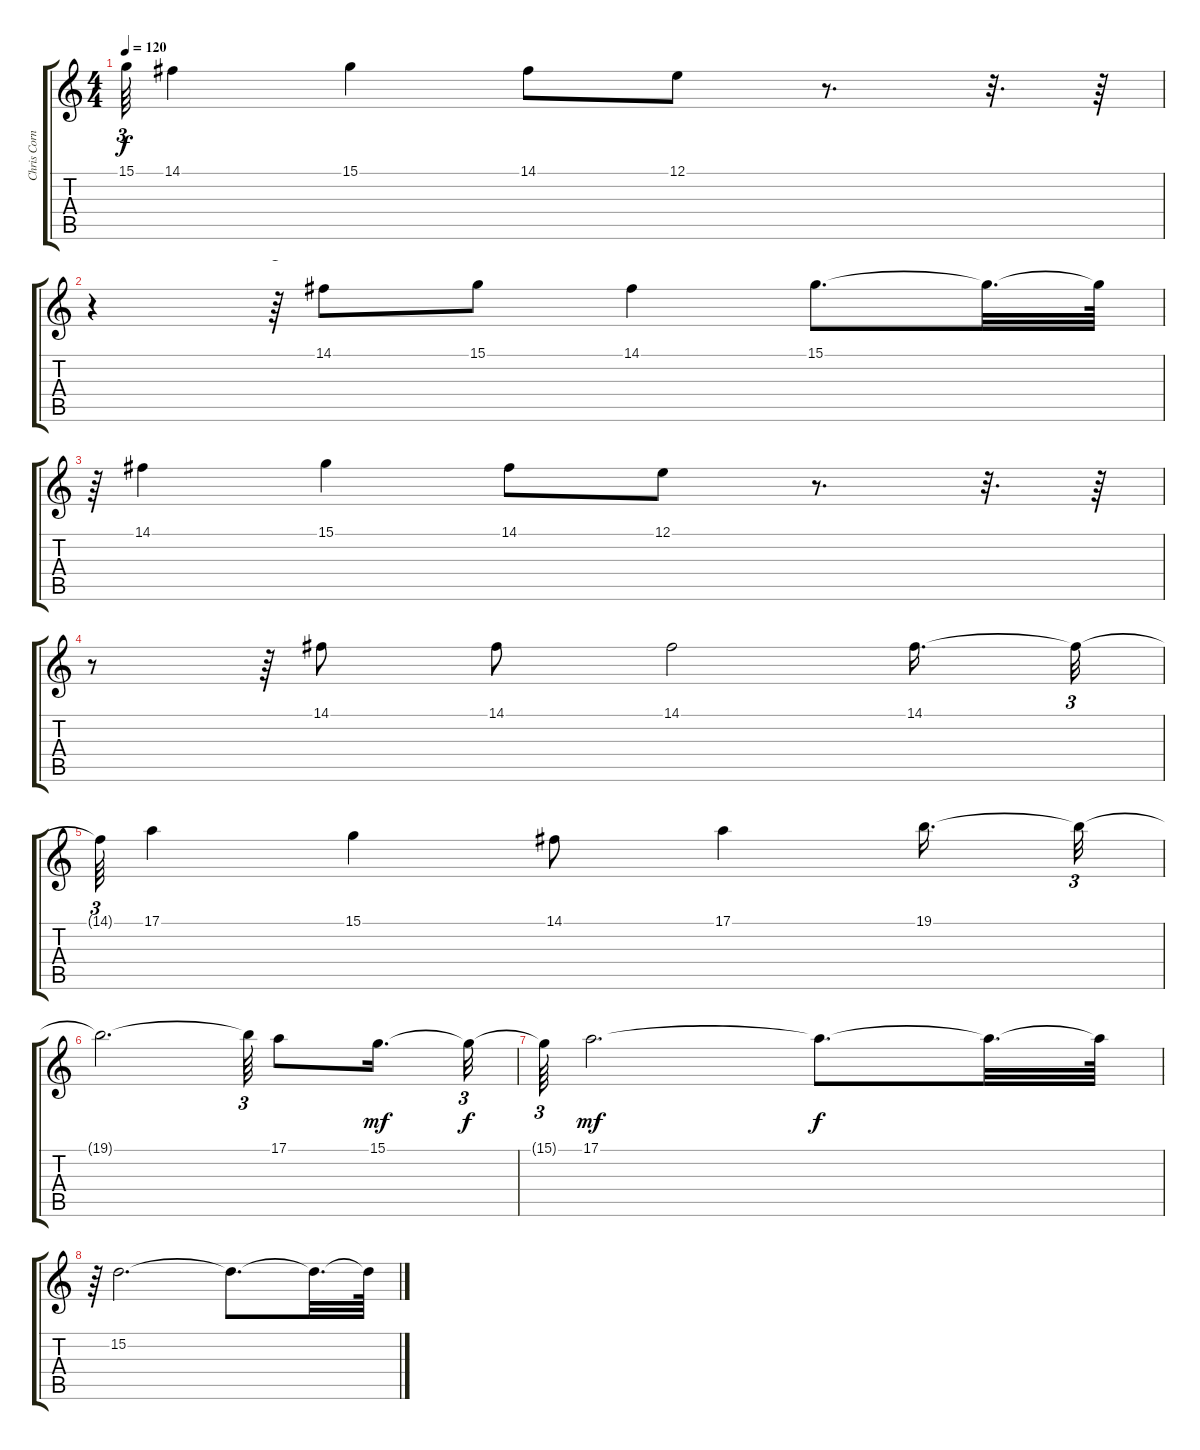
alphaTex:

\track ("Chris Cornell" "Chris Corn") {instrument cello}
\staff {score tabs}
\tuning (E4 B3 G3 D3 A2 E2) {hide}
\ts (4 4)
\tempo 120
\clef g2
\ks c
15.1{t}.64{tu (3 2) dy f} 14.1.4 15.1.4 14.1.8 12.1.8 r.8{d} r.32{d} r.64 |
r.4 r.64{tu (3 2)} 14.1.8 15.1.8 14.1.4 15.1.8{d} 15.1{t}.32{d} 15.1{t}.64 |
r.64{tu (3 2)} 14.1.4 15.1.4 14.1.8 12.1.8 r.8{d} r.32{d} r.64 |
r.8 r.64{tu (3 2)} 14.1.8 14.1.8 14.1.2 14.1.16{d} 14.1{t}.32{tu (3 2)} |
14.1{t}.64{tu (3 2)} 17.1.4 15.1.4 14.1.8 17.1.4 19.1.16{d} 19.1{t}.32{tu (3 2)} |
19.1{t}.2{d} 19.1{t}.64{tu (3 2)} 17.1.8 15.1.16{d dy mf} 15.1{t}.32{tu (3 2) dy f} |
15.1{t}.64{tu (3 2)} 17.1.2{d dy mf} 17.1{t}.8{d dy f} 17.1{t}.32{d} 17.1{t}.64 |
r.64{tu (3 2)} 15.2.2{d} 15.2{t}.8{d} 15.2{t}.32{d} 15.2{t}.64
